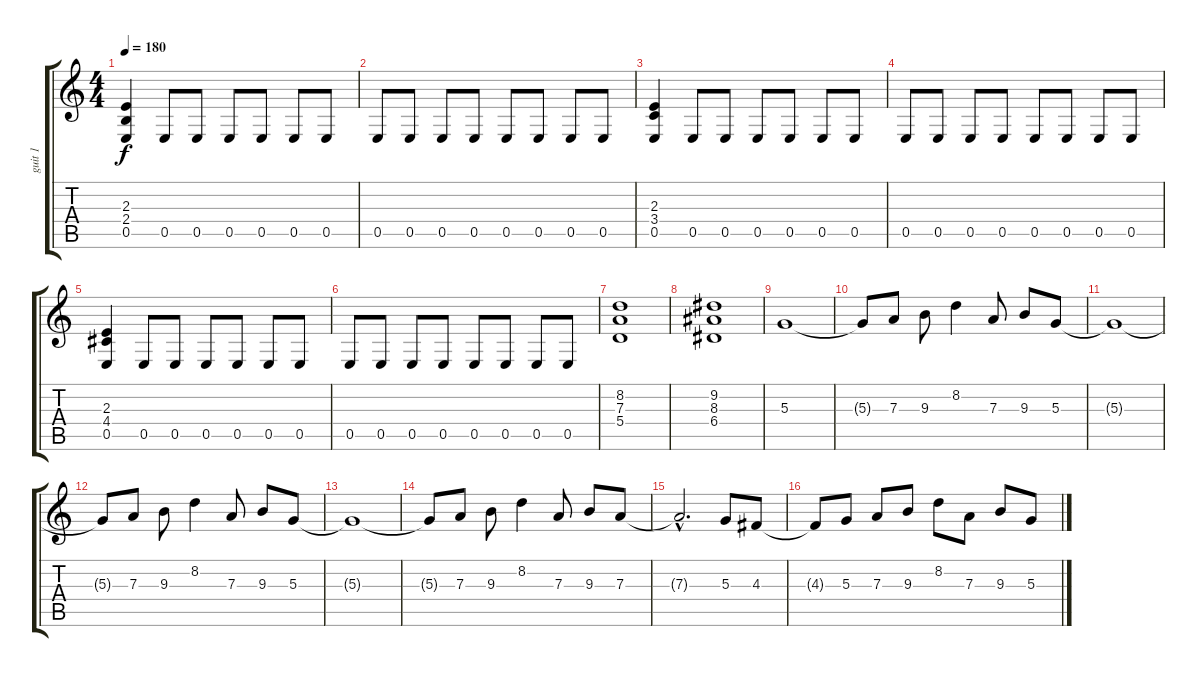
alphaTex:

\track ("guit 1" "guit 1") {instrument distortionguitar}
\staff {score tabs}
\tuning (B3 Gb3 D3 A2 E2 B1) {hide}
\ts (4 4)
\tempo 180
\clef g2
\ks c
(2.3 2.4 0.5).4{dy f} 0.5.8 0.5.8 0.5.8 0.5.8 0.5.8 0.5.8 |
0.5.8 0.5.8 0.5.8 0.5.8 0.5.8 0.5.8 0.5.8 0.5.8 |
(2.3 3.4 0.5).4 0.5.8 0.5.8 0.5.8 0.5.8 0.5.8 0.5.8 |
0.5.8 0.5.8 0.5.8 0.5.8 0.5.8 0.5.8 0.5.8 0.5.8 |
(2.3 4.4 0.5).4 0.5.8 0.5.8 0.5.8 0.5.8 0.5.8 0.5.8 |
0.5.8 0.5.8 0.5.8 0.5.8 0.5.8 0.5.8 0.5.8 0.5.8 |
(8.2 7.3 5.4).1 |
(9.2 8.3 6.4).1 |
5.3.1 |
5.3{t}.8 7.3.8 9.3.8 8.2.4 7.3.8 9.3.8 5.3.8 |
5.3{t}.1 |
5.3{t}.8 7.3.8 9.3.8 8.2.4 7.3.8 9.3.8 5.3.8 |
5.3{t}.1 |
5.3{t}.8 7.3.8 9.3.8 8.2.4 7.3.8 9.3.8 7.3.8 |
7.3{hac t}.2{d} 5.3.8 4.3.8 |
4.3{t}.8 5.3.8 7.3.8 9.3.8 8.2.8 7.3.8 9.3.8 5.3.8
